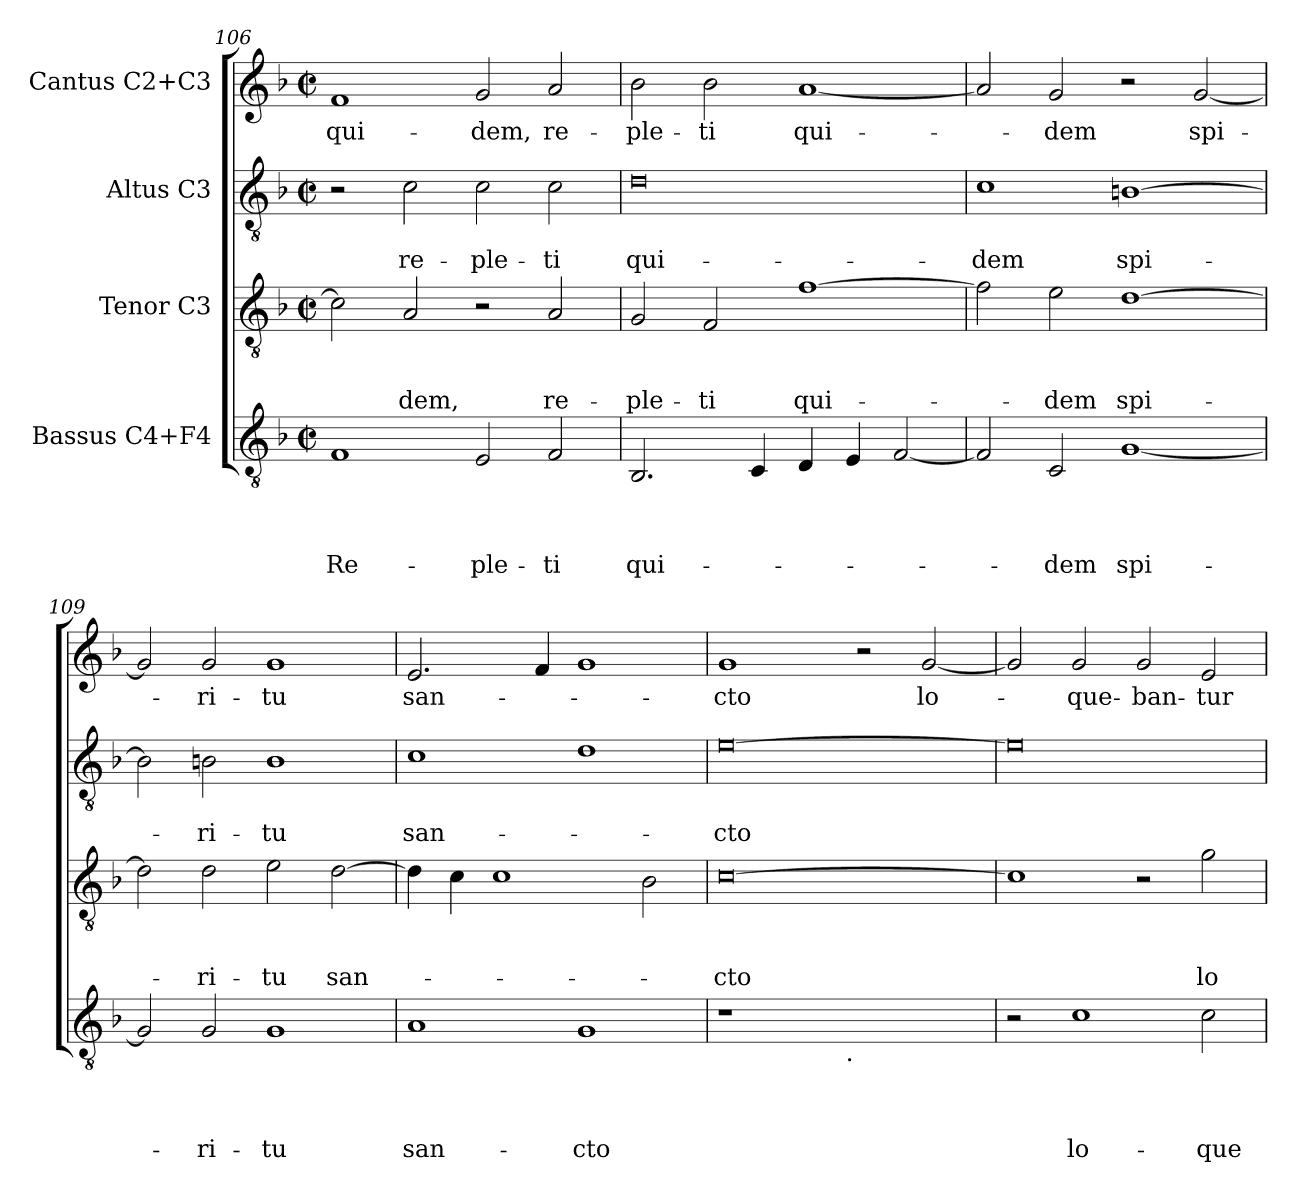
**kern	**text	**text	**text	**text	**kern	**text	**text	**text	**kern	**text	**text	**kern	**text
*part4	*part4	*part4	*part4	*part4	*part3	*part3	*part3	*part3	*part2	*part2	*part2	*part1	*part1
*staff4	*staff4	*staff4	*staff4	*staff4	*staff3	*staff3	*staff3	*staff3	*staff2	*staff2	*staff2	*staff1	*staff1
*I"Bassus C4+F4	*	*	*	*	*I"Tenor C3	*	*	*	*I"Altus C3	*	*	*I"Cantus C2+C3	*
*clefGv2	*	*	*	*	*clefGv2	*	*	*	*clefGv2	*	*	*clefG2	*
*k[b-]	*	*	*	*	*k[b-]	*	*	*	*k[b-]	*	*	*k[b-]	*
*F:	*	*	*	*	*F:	*	*	*	*F:	*	*	*F:	*
*M2/2	*	*	*	*	*M2/2	*	*	*	*M2/2	*	*	*M2/2	*
*met(c|)	*	*	*	*	*met(c|)	*	*	*	*met(c|)	*	*	*met(c|)	*
=106	=106	=106	=106	=106	=106	=106	=106	=106	=106	=106	=106	=106	=106
!	!	!	!	!LO:LY:b	!	!	!	!	!	!	!	!	!LO:LY:b
1F	.	.	.	Re-	2c\]	.	.	.	2r	.	.	1f	qui-
!	!	!	!	!	!	!	!	!LO:LY:b	!	!	!LO:LY:b	!	!
.	.	.	.	.	2A/	.	.	-dem,	2c\	.	re-	.	.
!	!	!	!	!LO:LY:b	!	!	!	!	!	!	!LO:LY:b	!	!LO:LY:b
2E/	.	.	.	-ple-	2r	.	.	.	2c\	.	-ple-	2g/	-dem,
!	!	!	!	!LO:LY:b	!	!	!	!LO:LY:b	!	!	!LO:LY:b	!	!LO:LY:b
2F/	.	.	.	-ti	2A/	.	.	re-	2c\	.	-ti	2a/	re-
=107	=107	=107	=107	=107	=107	=107	=107	=107	=107	=107	=107	=107	=107
!	!	!	!	!LO:LY:b	!	!	!	!LO:LY:b	!	!	!LO:LY:b	!	!LO:LY:b
2.BB-/	.	.	.	qui-	2G/	.	.	-ple-	0d	.	qui-	2b-\	-ple-
!	!	!	!	!	!	!	!	!LO:LY:b	!	!	!	!	!LO:LY:b
.	.	.	.	.	2F/	.	.	-ti	.	.	.	2b-\	-ti
4C/	.	.	.	.	.	.	.	.	.	.	.	.	.
!	!	!	!	!	!	!	!	!LO:LY:b	!	!	!	!	!LO:LY:b
4D/	.	.	.	.	[<1f	.	.	qui-	.	.	.	[<1a	qui-
4E/	.	.	.	.	.	.	.	.	.	.	.	.	.
[<2F/	.	.	.	.	.	.	.	.	.	.	.	.	.
!!LO:LB:g=z
=108	=108	=108	=108	=108	=108	=108	=108	=108	=108	=108	=108	=108	=108
!	!	!	!	!	!	!	!	!	!	!	!LO:LY:b	!	!
2F/]	.	.	.	.	2f\]	.	.	.	1c	.	-dem	2a/]	.
!	!	!	!	!LO:LY:b	!	!	!	!LO:LY:b	!	!	!	!	!LO:LY:b
2C/	.	.	.	-dem	2e\	.	.	-dem	.	.	.	2g/	-dem
!	!	!	!	!LO:LY:b	!	!	!	!LO:LY:b	!	!	!LO:LY:b	!	!
[<1G	.	.	.	spi-	[>1d	.	.	spi-	[>1Bn	.	spi-	2r	.
!	!	!	!	!	!	!	!	!	!	!	!	!	!LO:LY:b
.	.	.	.	.	.	.	.	.	.	.	.	[<2g/	spi-
=109	=109	=109	=109	=109	=109	=109	=109	=109	=109	=109	=109	=109	=109
2G/]	.	.	.	.	2d\]	.	.	.	2B\]	.	.	2g/]	.
!	!	!	!	!LO:LY:b	!	!	!	!LO:LY:b	!	!	!LO:LY:b	!	!LO:LY:b
2G/	.	.	.	-ri-	2d\	.	.	-ri-	2Bn\	.	-ri-	2g/	-ri-
!	!	!	!	!LO:LY:b	!	!	!	!LO:LY:b	!	!	!LO:LY:b	!	!LO:LY:b
1G	.	.	.	-tu	2e\	.	.	-tu	1B	.	-tu	1g	-tu
!	!	!	!	!	!	!	!	!LO:LY:b	!	!	!	!	!
.	.	.	.	.	[>2d\	.	.	san-	.	.	.	.	.
=110	=110	=110	=110	=110	=110	=110	=110	=110	=110	=110	=110	=110	=110
!	!	!	!	!LO:LY:b	!	!	!	!	!	!	!LO:LY:b	!	!LO:LY:b
1A	.	.	.	san-	4d\]	.	.	.	1c	.	san-	2.e/	san-
.	.	.	.	.	4c\	.	.	.	.	.	.	.	.
.	.	.	.	.	1c	.	.	.	.	.	.	.	.
.	.	.	.	.	.	.	.	.	.	.	.	4f/	.
!	!	!	!	!LO:LY:b	!	!	!	!	!	!	!	!	!
1G	.	.	.	-cto	.	.	.	.	1d	.	.	1g	.
.	.	.	.	.	2B-\	.	.	.	.	.	.	.	.
=111	=111	=111	=111	=111	=111	=111	=111	=111	=111	=111	=111	=111	=111
!	!	!	!	!	!	!	!	!LO:LY:b	!	!	!LO:LY:b	!	!LO:LY:b
*^	*	*	*	*	*	*	*	*	*	*	*	*	*
1r	2ryy	.	.	.	.	[>0c	.	.	-cto	[>0e	.	-cto	1g	-cto
.	4...ryy	.	.	.	.	.	.	.	.	.	.	.	.	.
!	!LO:TX:b:t=.	!	!	!	!	!	!	!	!	!	!	!	!	!
.	1ryy	.	.	.	.	.	.	.	.	.	.	.	.	.
1ryy	.	.	.	.	.	.	.	.	.	.	.	.	2r	.
!	!	!	!	!	!	!	!	!	!	!	!	!	!	!LO:LY:b
.	.	.	.	.	.	.	.	.	.	.	.	.	[<2g/	lo-
.	32ryy	.	.	.	.	.	.	.	.	.	.	.	.	.
*v	*v	*	*	*	*	*	*	*	*	*	*	*	*	*
=112	=112	=112	=112	=112	=112	=112	=112	=112	=112	=112	=112	=112	=112
2r	.	.	.	.	1c]	.	.	.	0e]	.	.	2g/]	.
!	!	!	!	!LO:LY:b	!	!	!	!	!	!	!	!	!LO:LY:b
1c	.	.	.	lo-	.	.	.	.	.	.	.	2g/	-que-
!	!	!	!	!	!	!	!	!	!	!	!	!	!LO:LY:b
.	.	.	.	.	2r	.	.	.	.	.	.	2g/	-ban-
!	!	!	!	!LO:LY:b	!	!	!	!LO:LY:b	!	!	!	!	!LO:LY:b
2c\	.	.	.	-que-	2g\	.	.	lo-	.	.	.	2e/	-tur
=	=	=	=	=	=	=	=	=	=	=	=	=	=
*-	*-	*-	*-	*-	*-	*-	*-	*-	*-	*-	*-	*-	*-
